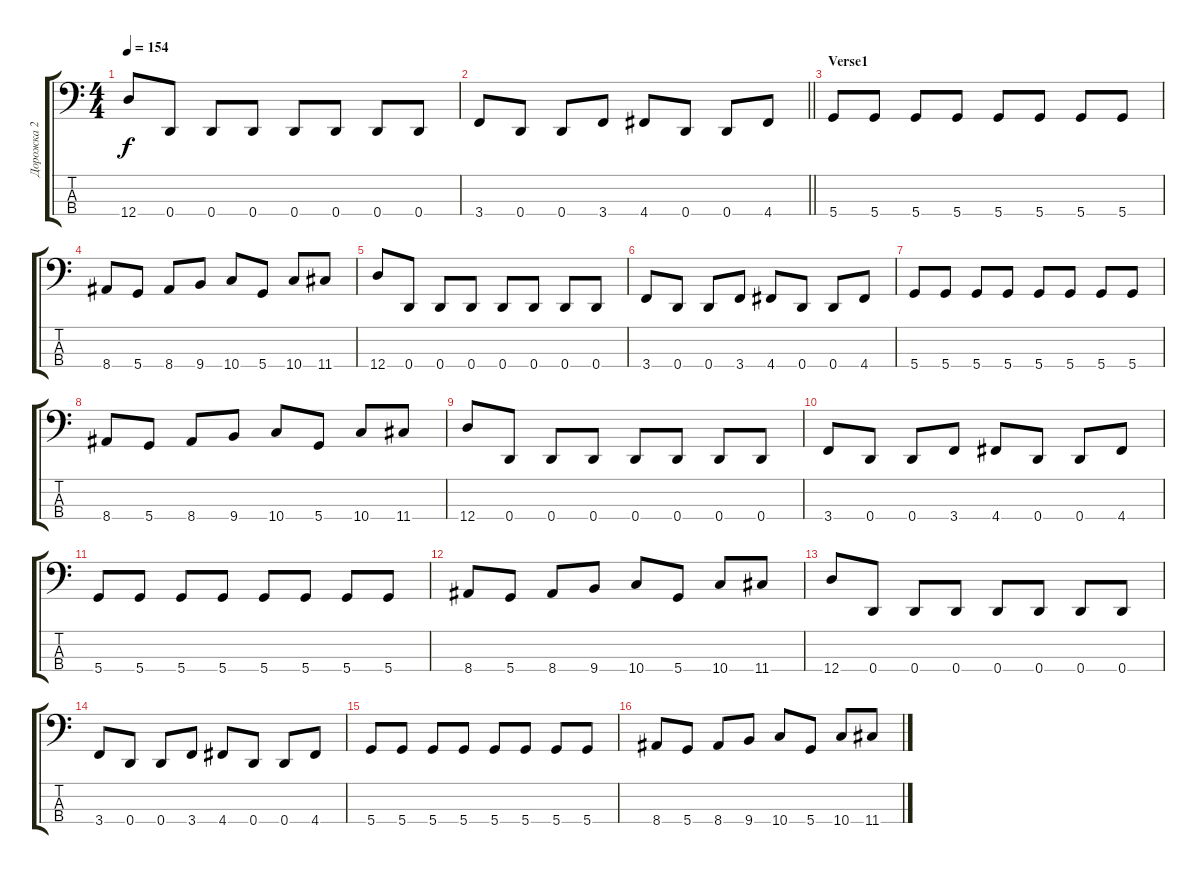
\track ("Дорожка 2" "Дорожка 2") {instrument electricbasspick}
\staff {score tabs}
\tuning (G2 D2 A1 D1) {hide}
\ts (4 4)
\tempo 154
\clef f4
\ks c
12.4.8{dy f} 0.4.8 0.4.8 0.4.8 0.4.8 0.4.8 0.4.8 0.4.8 |
\barLineRight lightlight
3.4.8 0.4.8 0.4.8 3.4.8 4.4.8 0.4.8 0.4.8 4.4.8 |
\section ("" "Verse1")
5.4.8 5.4.8 5.4.8 5.4.8 5.4.8 5.4.8 5.4.8 5.4.8 |
8.4.8 5.4.8 8.4.8 9.4.8 10.4.8 5.4.8 10.4.8 11.4.8 |
12.4.8 0.4.8 0.4.8 0.4.8 0.4.8 0.4.8 0.4.8 0.4.8 |
3.4.8 0.4.8 0.4.8 3.4.8 4.4.8 0.4.8 0.4.8 4.4.8 |
5.4.8 5.4.8 5.4.8 5.4.8 5.4.8 5.4.8 5.4.8 5.4.8 |
8.4.8 5.4.8 8.4.8 9.4.8 10.4.8 5.4.8 10.4.8 11.4.8 |
12.4.8 0.4.8 0.4.8 0.4.8 0.4.8 0.4.8 0.4.8 0.4.8 |
3.4.8 0.4.8 0.4.8 3.4.8 4.4.8 0.4.8 0.4.8 4.4.8 |
5.4.8 5.4.8 5.4.8 5.4.8 5.4.8 5.4.8 5.4.8 5.4.8 |
8.4.8 5.4.8 8.4.8 9.4.8 10.4.8 5.4.8 10.4.8 11.4.8 |
12.4.8 0.4.8 0.4.8 0.4.8 0.4.8 0.4.8 0.4.8 0.4.8 |
3.4.8 0.4.8 0.4.8 3.4.8 4.4.8 0.4.8 0.4.8 4.4.8 |
5.4.8 5.4.8 5.4.8 5.4.8 5.4.8 5.4.8 5.4.8 5.4.8 |
8.4.8 5.4.8 8.4.8 9.4.8 10.4.8 5.4.8 10.4.8 11.4.8
